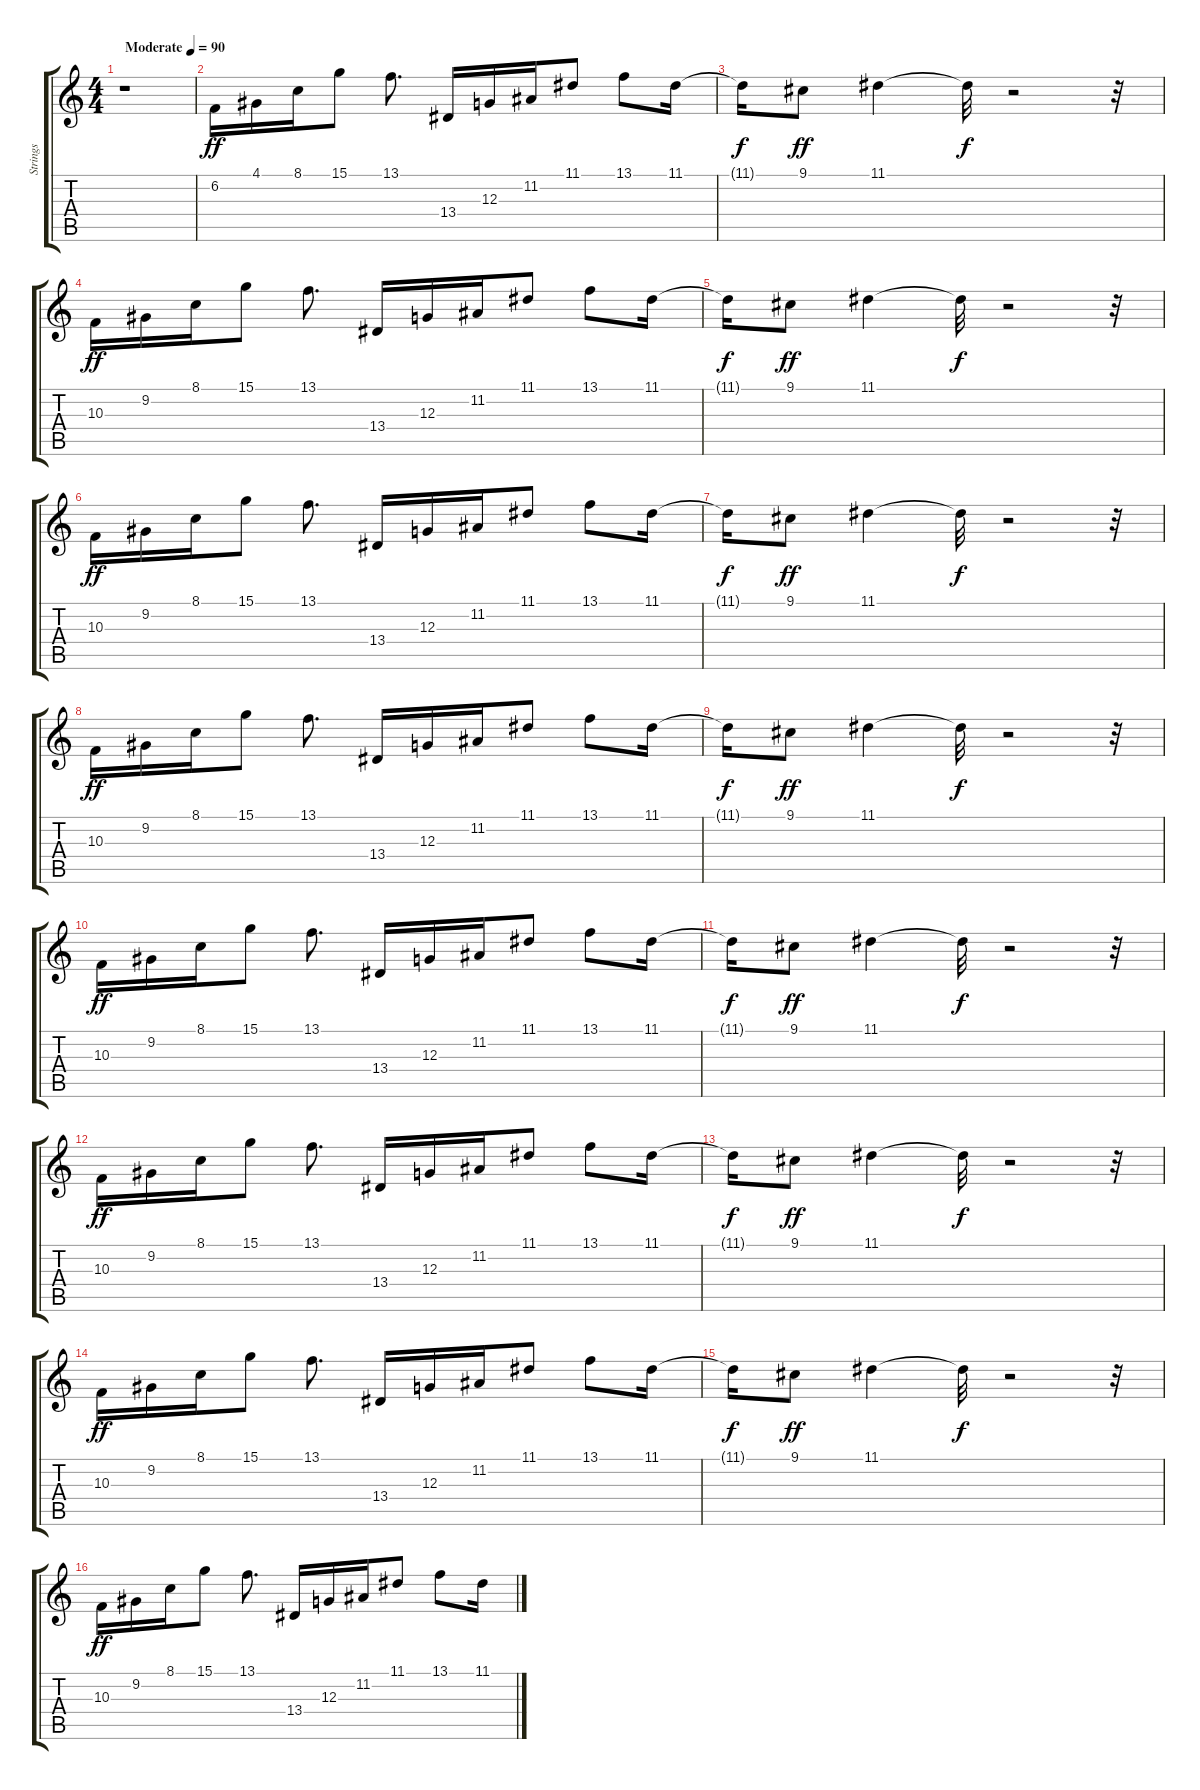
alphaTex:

\track ("Strings" "Strings") {instrument pizzicatostrings}
\staff {score tabs}
\tuning (E4 B3 G3 D3 A2 E2) {hide}
\ts (4 4)
\tempo (90 "Moderate")
\clef g2
\ks c
r.1{dy ff instrument pizzicatostrings} |
6.2.16 4.1.16 8.1.16 15.1.8 13.1.8{d} 13.4.16 12.3.16 11.2.16 11.1.8 13.1.8 11.1.16 |
11.1{t}.16{dy f} 9.1.8{dy ff} 11.1.4 11.1{t}.32{dy f} r.2 r.32 |
10.3.16{dy ff} 9.2.16 8.1.16 15.1.8 13.1.8{d} 13.4.16 12.3.16 11.2.16 11.1.8 13.1.8 11.1.16 |
11.1{t}.16{dy f} 9.1.8{dy ff} 11.1.4 11.1{t}.32{dy f} r.2 r.32 |
10.3.16{dy ff} 9.2.16 8.1.16 15.1.8 13.1.8{d} 13.4.16 12.3.16 11.2.16 11.1.8 13.1.8 11.1.16 |
11.1{t}.16{dy f} 9.1.8{dy ff} 11.1.4 11.1{t}.32{dy f} r.2 r.32 |
10.3.16{dy ff} 9.2.16 8.1.16 15.1.8 13.1.8{d} 13.4.16 12.3.16 11.2.16 11.1.8 13.1.8 11.1.16 |
11.1{t}.16{dy f} 9.1.8{dy ff} 11.1.4 11.1{t}.32{dy f} r.2 r.32 |
10.3.16{dy ff} 9.2.16 8.1.16 15.1.8 13.1.8{d} 13.4.16 12.3.16 11.2.16 11.1.8 13.1.8 11.1.16 |
11.1{t}.16{dy f} 9.1.8{dy ff} 11.1.4 11.1{t}.32{dy f} r.2 r.32 |
10.3.16{dy ff} 9.2.16 8.1.16 15.1.8 13.1.8{d} 13.4.16 12.3.16 11.2.16 11.1.8 13.1.8 11.1.16 |
11.1{t}.16{dy f} 9.1.8{dy ff} 11.1.4 11.1{t}.32{dy f} r.2 r.32 |
10.3.16{dy ff} 9.2.16 8.1.16 15.1.8 13.1.8{d} 13.4.16 12.3.16 11.2.16 11.1.8 13.1.8 11.1.16 |
11.1{t}.16{dy f} 9.1.8{dy ff} 11.1.4 11.1{t}.32{dy f} r.2 r.32 |
10.3.16{dy ff} 9.2.16 8.1.16 15.1.8 13.1.8{d} 13.4.16 12.3.16 11.2.16 11.1.8 13.1.8 11.1.16
